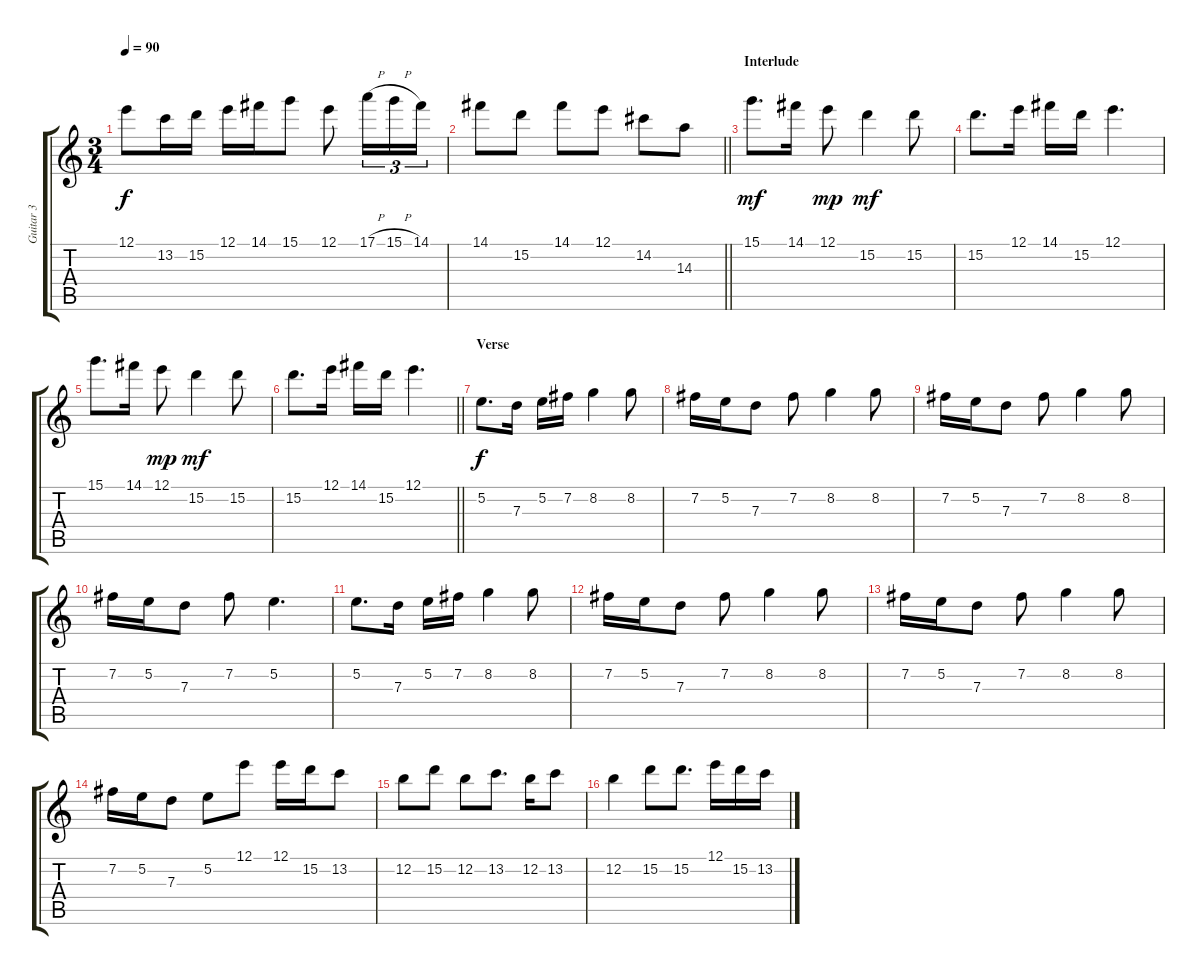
\track ("Guitar 3" "Guitar 3") {instrument acousticguitarsteel}
\staff {score tabs}
\tuning (E4 B3 G3 D3 A2 E2) {hide}
\ts (3 4)
\tempo 90
\clef g2
\ks c
12.1.8{dy f} 13.2.16 15.2.16 12.1.16 14.1.16 15.1.8 12.1.8 17.1{h}.16{tu (3 2)} 15.1{h}.16{tu (3 2)} 14.1.16{tu (3 2)} |
\barLineRight lightlight
14.1.8 15.2.8 14.1.8 12.1.8 14.2.8 14.3.8 |
\section ("" "Interlude")
15.1.8{d dy mf} 14.1.16 12.1.8{dy mp} 15.2.4{dy mf} 15.2.8 |
15.2.8{d} 12.1.16 14.1.16 15.2.16 12.1.4{d} |
15.1.8{d} 14.1.16 12.1.8{dy mp} 15.2.4{dy mf} 15.2.8 |
\barLineRight lightlight
15.2.8{d} 12.1.16 14.1.16 15.2.16 12.1.4{d} |
\section ("" "Verse")
5.2.8{d dy f} 7.3.16 5.2.16 7.2.16 8.2.4 8.2.8 |
7.2.16 5.2.16 7.3.8 7.2.8 8.2.4 8.2.8 |
7.2.16 5.2.16 7.3.8 7.2.8 8.2.4 8.2.8 |
7.2.16 5.2.16 7.3.8 7.2.8 5.2.4{d} |
5.2.8{d} 7.3.16 5.2.16 7.2.16 8.2.4 8.2.8 |
7.2.16 5.2.16 7.3.8 7.2.8 8.2.4 8.2.8 |
7.2.16 5.2.16 7.3.8 7.2.8 8.2.4 8.2.8 |
7.2.16 5.2.16 7.3.8 5.2.8 12.1.8 12.1.16 15.2.16 13.2.8 |
12.2.8 15.2.8 12.2.8 13.2.8{d} 12.2.16 13.2.8 |
12.2.4 15.2.8 15.2.8{d} 12.1.16 15.2.16 13.2.16
